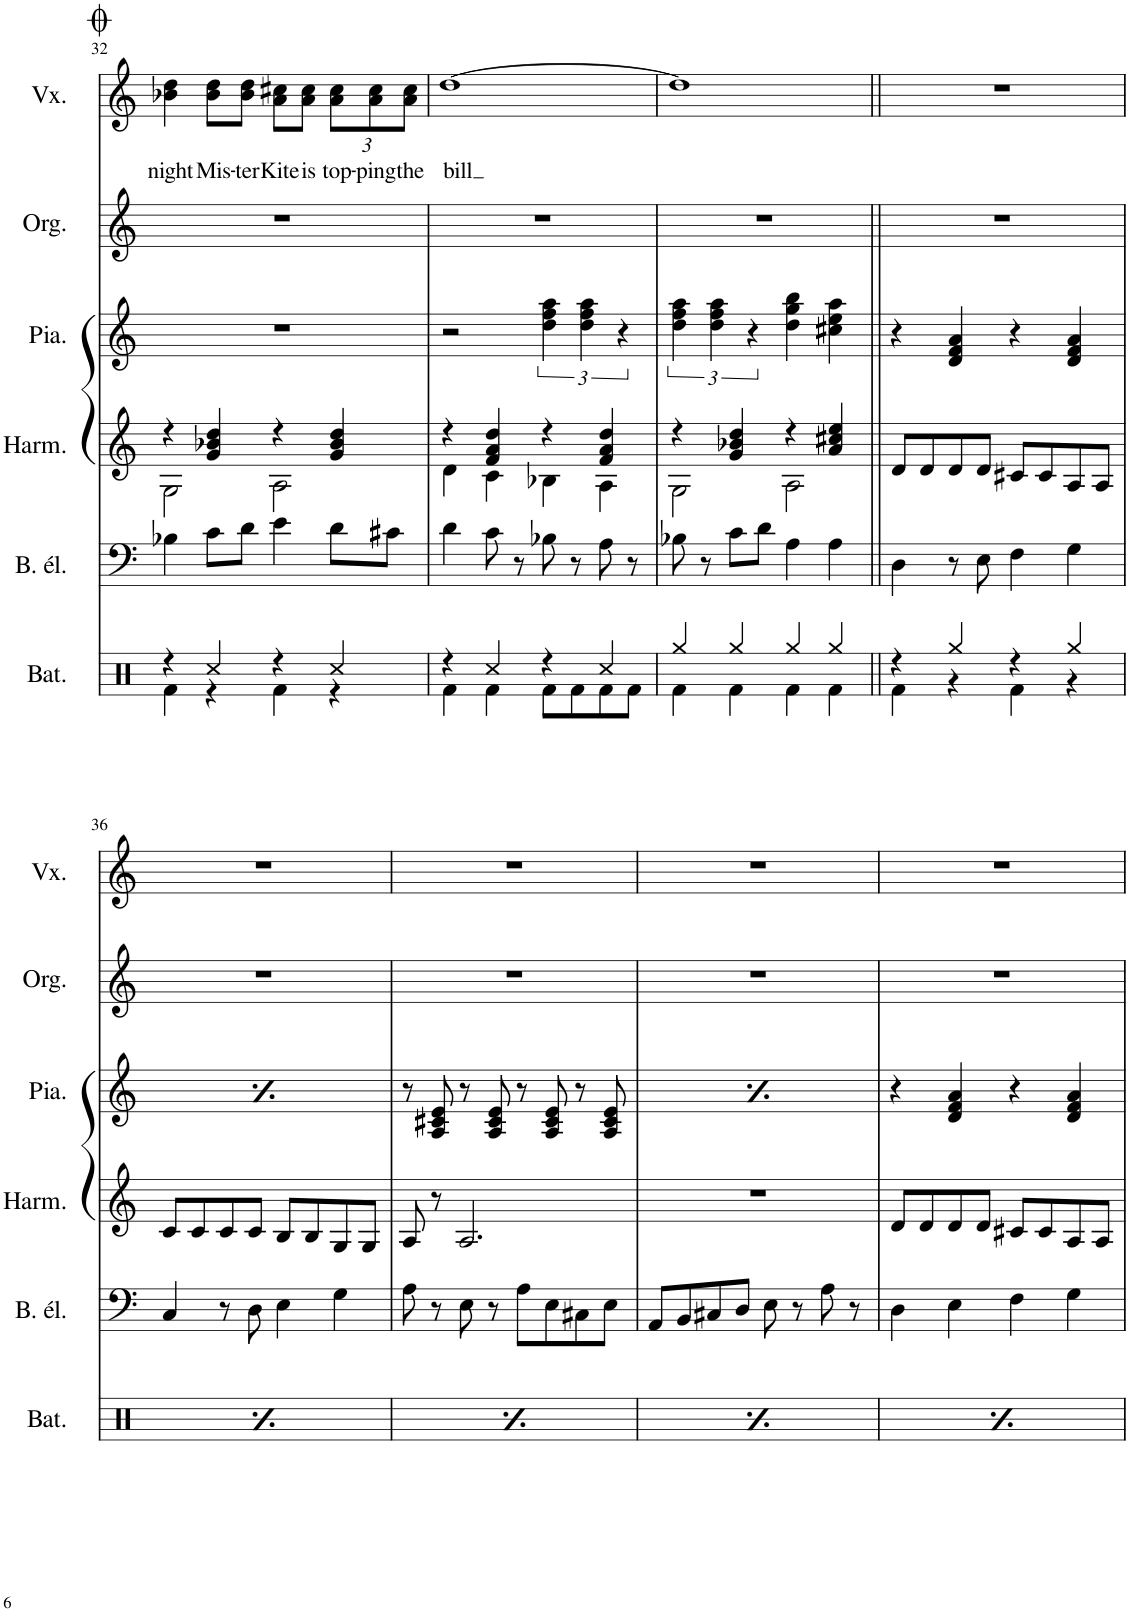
**kern	**kern	**kern	**kern	**kern	**kern	**text
*part6	*part5	*part4	*part3	*part2	*part1	*part1
*staff6	*staff5	*staff4	*staff3	*staff2	*staff1	*staff1
*I"Batterie	*I"Basse électrique	*I"Harmonium	*I"Accordéon	*I"Orgue	*I"Voix	*
*I'Bat.	*I'B. él.	*I'Harm.	*I'Acc.	*I'Org.	*I'Vx.	*
!!LO:PB:g=z
*clefX	*clefF4	*clefG2	*clefG2	*clefG2	*clefG2	*
*	*Trd7c12	*	*	*	*	*
*k[]	*k[]	*k[]	*k[]	*k[]	*k[]	*
*M4/4	*M4/4	*M4/4	*M4/4	*M4/4	*M4/4	*
*met(c)	*met(c)	*met(c)	*met(c)	*met(c)	*met(c)	*
=32	=32	=32	=32	=32	=32	=32
*^	*	*^	*	*	*	*
!	!	!	!	!	!	!	!	!LO:LY:b
4r	4Rf\	4B-X\	4r	2G\	1r	1r	4b-X\ 4dd\	night
!	!	!	!	!	!	!	!	!LO:LY:b
4Rcc/	4r	8c\L	4g/ 4b-X/ 4dd/	.	.	.	8b-\ 8dd\L	Mis-
!	!	!	!	!	!	!	!	!LO:LY:b
.	.	8d\J	.	.	.	.	8b-\ 8dd\J	-ter
!	!	!	!	!	!	!	!	!LO:LY:b
4r	4Rf\	4e\	4r	2A\	.	.	8a\ 8cc#X\L	Kite
!	!	!	!	!	!	!	!	!LO:LY:b
.	.	.	.	.	.	.	8a\ 8cc#\J	is
*	*	*	*	*	*	*	*Xbrackettup	*
!	!	!	!	!	!	!	!	!LO:LY:b
4Rcc/	4r	8d\L	4g/ 4b-/ 4dd/	.	.	.	12a\ 12cc#\L	top-
!	!	!	!	!	!	!	!	!LO:LY:b
.	.	.	.	.	.	.	12a\ 12cc#\	-ping
.	.	8c#X\J	.	.	.	.	.	.
!	!	!	!	!	!	!	!	!LO:LY:b
.	.	.	.	.	.	.	12a\ 12cc#\J	the
=33	=33	=33	=33	=33	=33	=33	=33	=33
!	!	!	!	!	!	!	!	!LO:LY:b
4r	4Rf\	4d\	4r	4d\	2r	1r	[1dd	bill
4Rcc/	4Rf\	8c\	4f/ 4a/ 4dd/	4c\	.	.	.	.
.	.	8r	.	.	.	.	.	.
4r	8Rf\L	8B-X\	4r	4B-X\	6dd\ 6ff\ 6aa\	.	.	.
.	8Rf\	8r	.	.	.	.	.	.
.	.	.	.	.	6dd\ 6ff\ 6aa\	.	.	.
4Rcc/	8Rf\	8A\	4f/ 4a/ 4dd/	4A\	.	.	.	.
.	.	.	.	.	6r	.	.	.
.	8Rf\J	8r	.	.	.	.	.	.
=34	=34	=34	=34	=34	=34	=34	=34	=34
4Rgg/	4Rf\	8B-X\	4r	2G\	6dd\ 6ff\ 6aa\	1r	1dd]	.
.	.	8r	.	.	.	.	.	.
.	.	.	.	.	6dd\ 6ff\ 6aa\	.	.	.
4Rgg/	4Rf\	8c\L	4g/ 4b-X/ 4dd/	.	.	.	.	.
.	.	.	.	.	6r	.	.	.
.	.	8d\J	.	.	.	.	.	.
4Rgg/	4Rf\	4A\	4r	2A\	4dd\ 4gg\ 4bb\	.	.	.
4Rgg/	4Rf\	4A\	4a/ 4cc#X/ 4ee/	.	4cc#X\ 4ee\ 4aa\	.	.	.
*	*	*	*v	*v	*	*	*	*
=35||	=35||	=35||	=35||	=35||	=35||	=35||	=35||
4r	4Rf\	4D\	8d/L	4r	1r	1r	.
.	.	.	8d/	.	.	.	.
4Rgg/	4r	8r	8d/	4d/ 4f/ 4a/	.	.	.
.	.	8E\	8d/J	.	.	.	.
4r	4Rf\	4F\	8c#X/L	4r	.	.	.
.	.	.	8c#/	.	.	.	.
4Rgg/	4r	4G\	8A/	4d/ 4f/ 4a/	.	.	.
.	.	.	8A/J	.	.	.	.
!!LO:LB:g=z
=36	=36	=36	=36	=36	=36	=36	=36
4r	4Rf\	4C/	8c/L	4r	1r	1r	.
.	.	.	8c/	.	.	.	.
4Rgg/	4r	8r	8c/	4d/ 4f/ 4a/	.	.	.
.	.	8D\	8c/J	.	.	.	.
4r	4Rf\	4E\	8B/L	4r	.	.	.
.	.	.	8B/	.	.	.	.
4Rgg/	4r	4G\	8G/	4d/ 4f/ 4a/	.	.	.
.	.	.	8G/J	.	.	.	.
=37	=37	=37	=37	=37	=37	=37	=37
4r	4Rf\	8A\	8A/	8r	1r	1r	.
.	.	8r	8r	8A/ 8c#X/ 8e/	.	.	.
4Rgg/	4r	8E\	2.A/	8r	.	.	.
.	.	8r	.	8A/ 8c#/ 8e/	.	.	.
4r	4Rf\	8A\L	.	8r	.	.	.
.	.	8E\	.	8A/ 8c#/ 8e/	.	.	.
4Rgg/	4r	8C#X\	.	8r	.	.	.
.	.	8E\J	.	8A/ 8c#/ 8e/	.	.	.
=38	=38	=38	=38	=38	=38	=38	=38
4r	4Rf\	8AA/L	1r	8r	1r	1r	.
.	.	8BB/	.	8A/ 8c#X/ 8e/	.	.	.
4Rgg/	4r	8C#X/	.	8r	.	.	.
.	.	8D/J	.	8A/ 8c#/ 8e/	.	.	.
4r	4Rf\	8E\	.	8r	.	.	.
.	.	8r	.	8A/ 8c#/ 8e/	.	.	.
4Rgg/	4r	8A\	.	8r	.	.	.
.	.	8r	.	8A/ 8c#/ 8e/	.	.	.
=39	=39	=39	=39	=39	=39	=39	=39
4r	4Rf\	4D\	8d/L	4r	1r	1r	.
.	.	.	8d/	.	.	.	.
4Rgg/	4r	4E\	8d/	4d/ 4f/ 4a/	.	.	.
.	.	.	8d/J	.	.	.	.
4r	4Rf\	4F\	8c#X/L	4r	.	.	.
.	.	.	8c#/	.	.	.	.
4Rgg/	4r	4G\	8A/	4d/ 4f/ 4a/	.	.	.
.	.	.	8A/J	.	.	.	.
*v	*v	*	*	*	*	*	*
=	=	=	=	=	=	=
*-	*-	*-	*-	*-	*-	*-
